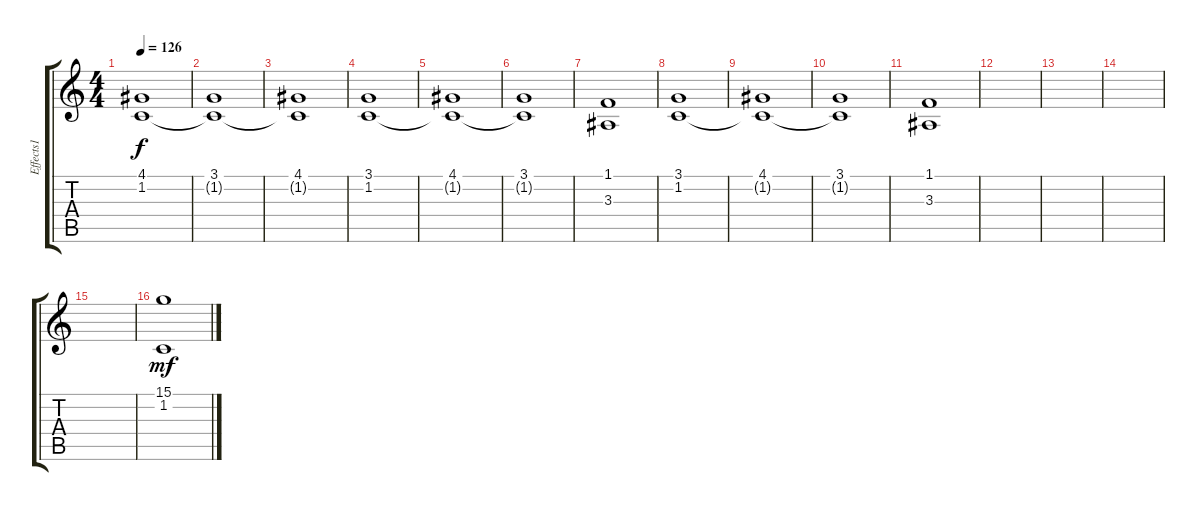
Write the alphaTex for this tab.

\track ("Effects1" "Effects1") {instrument pad2warm}
\staff {score tabs}
\tuning (E4 B3 G3 D3 A2 E2) {hide}
\ts (4 4)
\tempo 126
\clef g2
\ks c
(4.1 1.2{t}).1{dy f} |
(3.1 1.2{t}).1 |
(4.1 1.2{t}).1 |
(3.1 1.2).1 |
(4.1 1.2{t}).1 |
(3.1 1.2{t}).1 |
(1.1 3.3).1 |
(3.1 1.2).1 |
(4.1 1.2{t}).1 |
(3.1 1.2{t}).1 |
(1.1 3.3).1 |
|
|
|
|
(15.1 1.2).1{dy mf}
